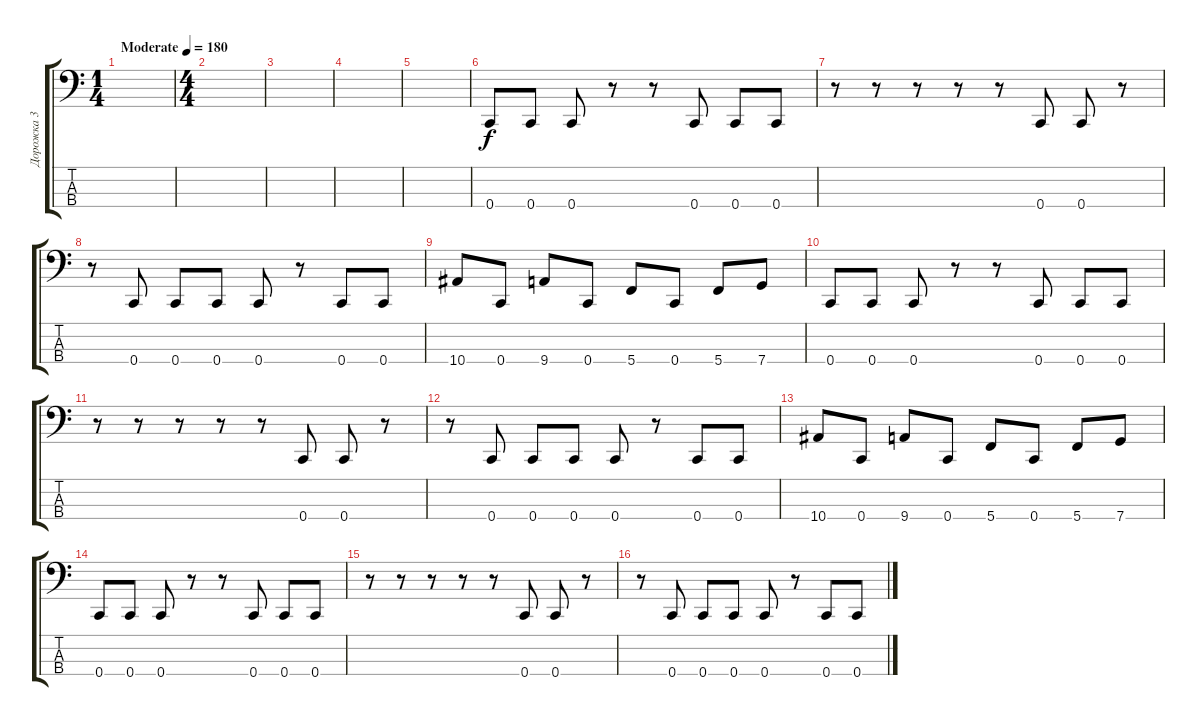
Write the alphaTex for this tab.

\track ("Дорожка 3" "Дорожка 3") {instrument electricbassfinger}
\staff {score tabs}
\tuning (F2 C2 G1 C1) {hide}
\ts (1 4)
\tempo (180 "Moderate")
\clef f4
\ks c
|
\ts (4 4)
|
|
|
|
0.4.8 0.4.8 0.4.8 r.8 r.8 0.4.8 0.4.8 0.4.8 |
r.8 r.8 r.8 r.8 r.8 0.4.8 0.4.8 r.8 |
r.8 0.4.8 0.4.8 0.4.8 0.4.8 r.8 0.4.8 0.4.8 |
10.4.8 0.4.8 9.4.8 0.4.8 5.4.8 0.4.8 5.4.8 7.4.8 |
0.4.8 0.4.8 0.4.8 r.8 r.8 0.4.8 0.4.8 0.4.8 |
r.8 r.8 r.8 r.8 r.8 0.4.8 0.4.8 r.8 |
r.8 0.4.8 0.4.8 0.4.8 0.4.8 r.8 0.4.8 0.4.8 |
10.4.8 0.4.8 9.4.8 0.4.8 5.4.8 0.4.8 5.4.8 7.4.8 |
0.4.8 0.4.8 0.4.8 r.8 r.8 0.4.8 0.4.8 0.4.8 |
r.8 r.8 r.8 r.8 r.8 0.4.8 0.4.8 r.8 |
r.8 0.4.8 0.4.8 0.4.8 0.4.8 r.8 0.4.8 0.4.8
